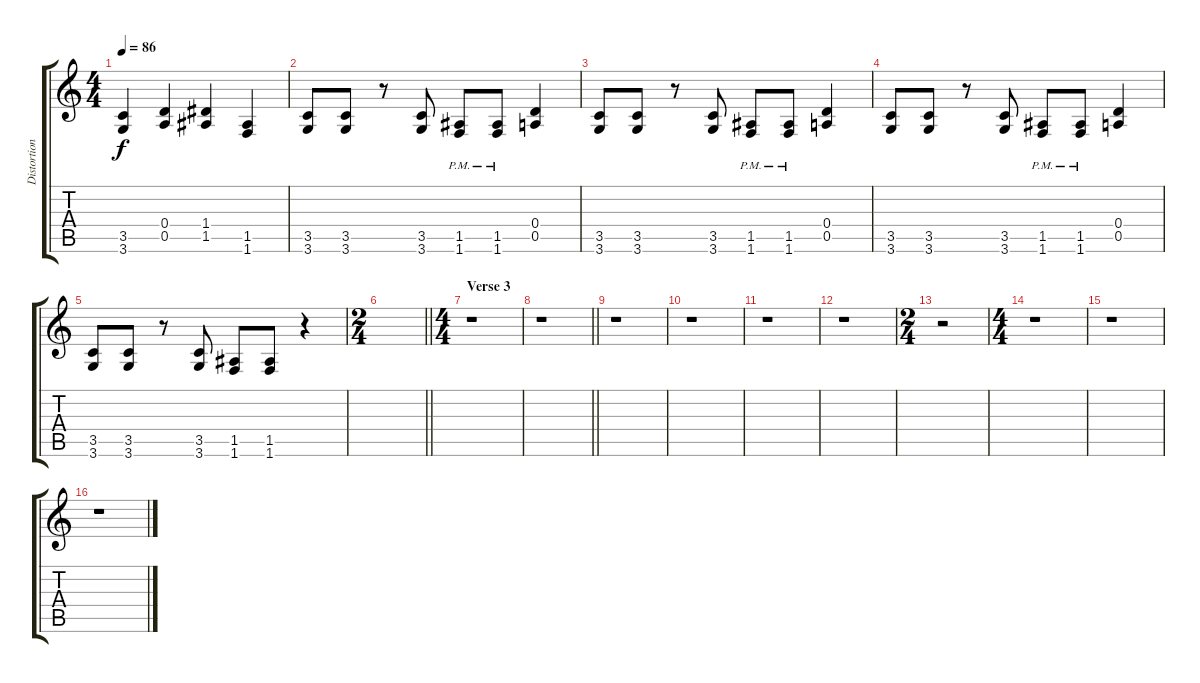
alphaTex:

\track ("Distortion" "Distortion") {instrument distortionguitar}
\staff {score tabs}
\tuning (E4 B3 G3 D3 A2 E2) {hide}
\ts (4 4)
\tempo 86
\clef g2
\ks c
(3.5 3.6).4{dy f} (0.4 0.5).4 (1.4 1.5).4 (1.5 1.6).4 |
(3.5 3.6).8 (3.5 3.6).8 r.8 (3.5 3.6).8 (1.5{pm} 1.6{pm}).8 (1.5{pm} 1.6{pm}).8 (0.4 0.5).4 |
(3.5 3.6).8 (3.5 3.6).8 r.8 (3.5 3.6).8 (1.5{pm} 1.6{pm}).8 (1.5{pm} 1.6{pm}).8 (0.4 0.5).4 |
(3.5 3.6).8 (3.5 3.6).8 r.8 (3.5 3.6).8 (1.5{pm} 1.6{pm}).8 (1.5{pm} 1.6{pm}).8 (0.4 0.5).4 |
(3.5 3.6).8 (3.5 3.6).8 r.8 (3.5 3.6).8 (1.5 1.6).8 (1.5 1.6).8 r.4 |
\ts (2 4)
\barLineRight lightlight
|
\ts (4 4)
\section ("" "Verse 3")
r.1 |
\barLineRight lightlight
r.1 |
r.1 |
r.1 |
r.1 |
r.1 |
\ts (2 4)
r.2 |
\ts (4 4)
r.1 |
r.1 |
r.1
